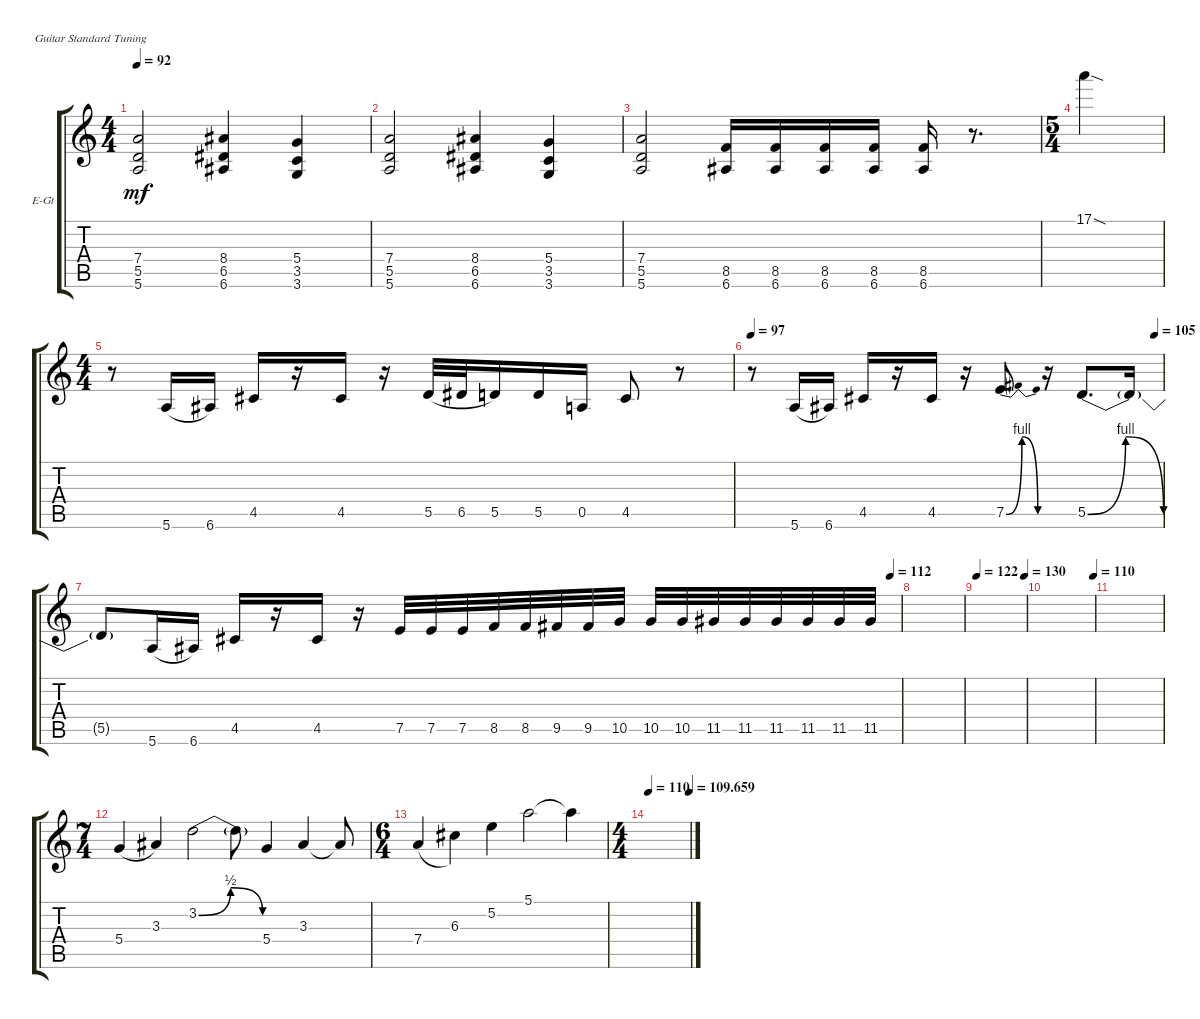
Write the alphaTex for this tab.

\defaultSystemsLayout 4
\bracketExtendMode groupsimilarinstruments
\firstSystemTrackNameOrientation horizontal
\otherSystemsTrackNameOrientation horizontal
\track ("Electric Guitar" "E-Gt") {instrument distortionguitar}
\staff {score tabs}
\tuning (E4 B3 G3 D3 A2 E2)
\ts (4 4)
\tempo 92
\clef g2
\ks c
(5.5 7.4 5.6).2{dy mf instrument distortionguitar} (6.5 8.4 6.6).4 (5.4 3.5 3.6).4 |
(5.5 7.4 5.6).2 (6.5 8.4 6.6).4 (5.4 3.5 3.6).4 |
(5.5 7.4 5.6).2 (6.6 8.5).16 (6.6 8.5).16 (6.6 8.5).16 (6.6 8.5).16 (6.6 8.5).16 r.8{d} |
\ts (5 4)
17.1{sod}.4 |
\ts (4 4)
r.8 5.6.16{legatoorigin} 6.6.16 4.5.16 r.16 4.5.16 r.16 5.5.32{legatoorigin} 6.5.32{legatoorigin} 5.5.16 5.5.16 0.5.16 4.5.8 r.8 |
\tempo 97
\tempo (105 0.98125)
r.8 5.6.16{legatoorigin} 6.6.16 4.5.16 r.16 4.5.16 r.16 7.5{be (bendrelease 0 0 19.2 4 40.199999999999996 4 59.4 0)}.8{d} r.16 5.5{be (bendrelease 0 0 20.4 4 32.4 4 59.4 0)}.8{d} 5.5{t}.16 |
\tempo (112 0.9875)
5.5{t}.8 5.6.16{legatoorigin} 6.6.16 4.5.16 r.16 4.5.16 r.16 7.5.32 7.5.32 7.5.32 8.5.32 8.5.32 9.5.32 9.5.32 10.5.32 10.5.32 10.5.32 11.5.32 11.5.32 11.5.32 11.5.32 11.5.32 11.5.32 |
|
\tempo 122
\tempo (130 0.98125)
|
\tempo (110 0.99375)
|
|
\ts (7 4)
5.4.4{legatoorigin} 3.3.4 3.2{be (bendrelease 0 0 19.8 2 28.2 2 59.4 0)}.2 3.2{t}.8 5.4.4 3.3.4 3.3{t}.8 |
\ts (6 4)
7.4.4{legatoorigin} 6.3.4 5.2.4 5.1.2 5.1{t}.4 |
\ts (4 4)
\tempo 110
\tempo (109.659 1)
